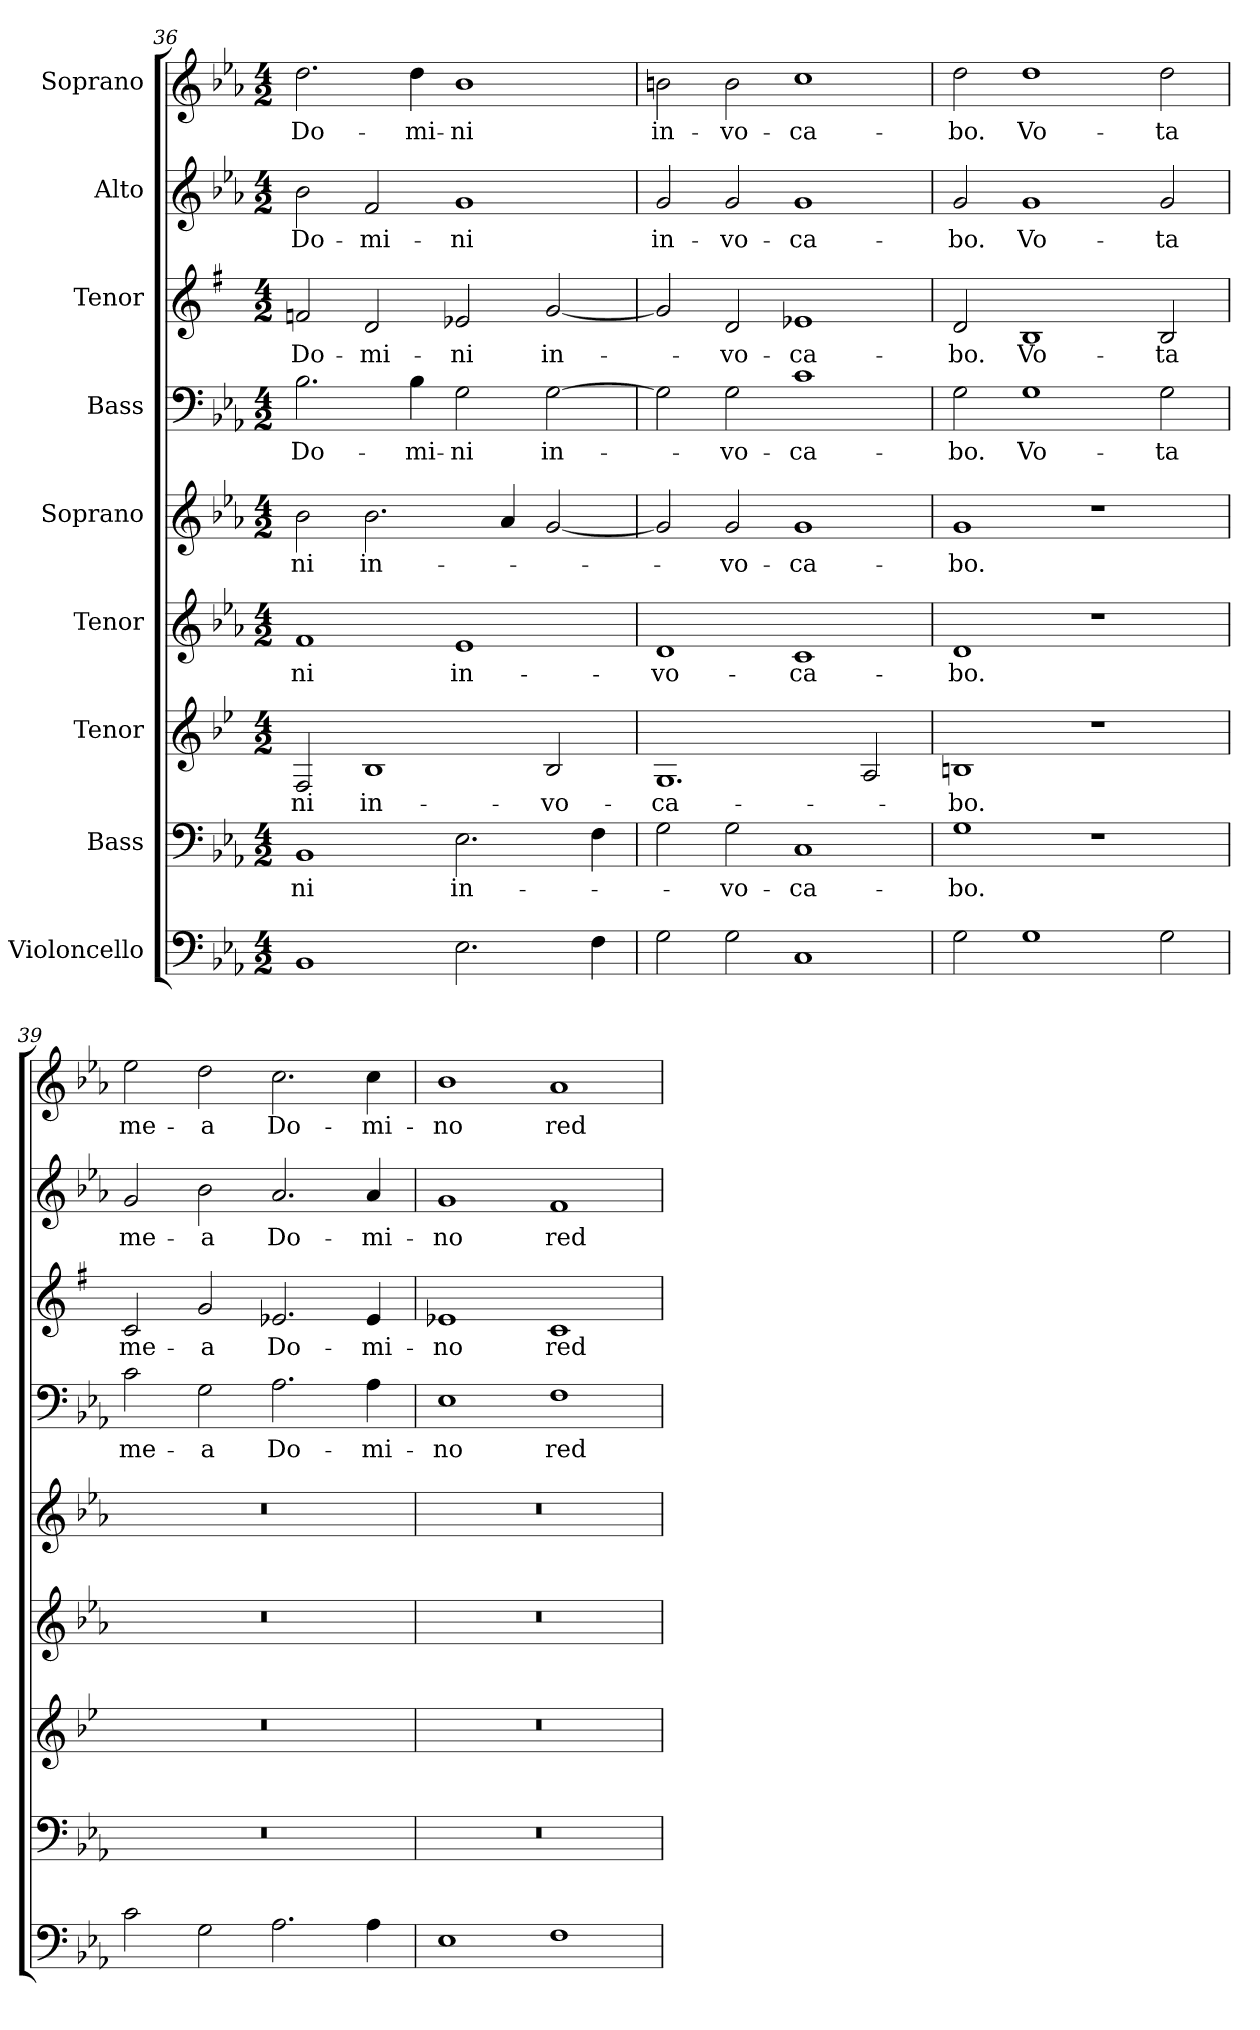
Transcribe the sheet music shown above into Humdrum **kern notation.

**kern	**kern	**text	**kern	**text	**kern	**text	**kern	**text	**kern	**text	**kern	**text	**kern	**text	**kern	**text
*part9	*part8	*part8	*part7	*part7	*part6	*part6	*part5	*part5	*part4	*part4	*part3	*part3	*part2	*part2	*part1	*part1
*staff9	*staff8	*staff8	*staff7	*staff7	*staff6	*staff6	*staff5	*staff5	*staff4	*staff4	*staff3	*staff3	*staff2	*staff2	*staff1	*staff1
*I"Violoncello	*I"Bass	*	*I"Tenor	*	*I"Tenor	*	*I"Soprano	*	*I"Bass	*	*I"Tenor	*	*I"Alto	*	*I"Soprano	*
*clefF4	*clefF4	*	*clefG2	*	*clefG2	*	*clefG2	*	*clefF4	*	*clefG2	*	*clefG2	*	*clefG2	*
*k[b-e-a-]	*k[b-e-a-]	*	*k[b-e-]	*	*k[b-e-a-]	*	*k[b-e-a-]	*	*k[b-e-a-]	*	*k[f#]	*	*k[b-e-a-]	*	*k[b-e-a-]	*
*M4/2	*M4/2	*	*M4/2	*	*M4/2	*	*M4/2	*	*M4/2	*	*M4/2	*	*M4/2	*	*M4/2	*
=36	=36	=36	=36	=36	=36	=36	=36	=36	=36	=36	=36	=36	=36	=36	=36	=36
1BB-	1BB-	-ni	2F/	-ni	1f	-ni	2b-\	-ni	2.B-\	Do-	2fn/	Do-	2b-\	Do-	2.dd\	Do-
.	.	.	1B-	in-	.	.	2.b-\	in-	.	.	2d/	-mi-	2f/	-mi-	.	.
.	.	.	.	.	.	.	.	.	4B-\	-mi-	.	.	.	.	4dd\	-mi-
2.E-\	2.E-\	in-	.	.	1e-	in-	.	.	2G\	-ni	2e-X/	-ni	1g	-ni	1b-	-ni
.	.	.	.	.	.	.	4a-/	.	.	.	.	.	.	.	.	.
.	.	.	2B-/	-vo-	.	.	[2g/	.	[2G\	in-	[2g/	in-	.	.	.	.
4F\	4F\	.	.	.	.	.	.	.	.	.	.	.	.	.	.	.
!!LO:PB:g=z
=37	=37	=37	=37	=37	=37	=37	=37	=37	=37	=37	=37	=37	=37	=37	=37	=37
2G\	2G\	.	1.G	-ca-	1d	-vo-	2g/]	.	2G\]	.	2g/]	.	2g/	in-	2bn\	in-
2G\	2G\	vo-	.	.	.	.	2g/	vo-	2G\	-vo-	2d/	-vo-	2g/	-vo-	2b\	-vo-
1C	1C	-ca-	.	.	1c	-ca-	1g	-ca-	1c	-ca-	1e-X	-ca-	1g	-ca-	1cc	-ca-
.	.	.	2A/	.	.	.	.	.	.	.	.	.	.	.	.	.
=38	=38	=38	=38	=38	=38	=38	=38	=38	=38	=38	=38	=38	=38	=38	=38	=38
2G\	1G	-bo.	1Bn	-bo.	1d	-bo.	1g	-bo.	2G\	-bo.	2d/	-bo.	2g/	-bo.	2dd\	-bo.
1G	.	.	.	.	.	.	.	.	1G	Vo-	1B	Vo-	1g	Vo-	1dd	Vo-
.	1r	.	1r	.	1r	.	1r	.	.	.	.	.	.	.	.	.
2G\	.	.	.	.	.	.	.	.	2G\	-ta	2B/	-ta	2g/	-ta	2dd\	-ta
=39	=39	=39	=39	=39	=39	=39	=39	=39	=39	=39	=39	=39	=39	=39	=39	=39
2c\	0r	.	0r	.	0r	.	0r	.	2c\	me-	2c/	me-	2g/	me-	2ee-\	me-
2G\	.	.	.	.	.	.	.	.	2G\	-a	2g/	-a	2b-\	-a	2dd\	-a
2.A-\	.	.	.	.	.	.	.	.	2.A-\	Do-	2.e-X/	Do-	2.a-/	Do-	2.cc\	Do-
4A-\	.	.	.	.	.	.	.	.	4A-\	-mi-	4e-/	-mi-	4a-/	-mi-	4cc\	-mi-
=40	=40	=40	=40	=40	=40	=40	=40	=40	=40	=40	=40	=40	=40	=40	=40	=40
1E-	0r	.	0r	.	0r	.	0r	.	1E-	-no	1e-X	-no	1g	-no	1b-	-no
1F	.	.	.	.	.	.	.	.	1F	red-	1c	red-	1f	red-	1a-	red-
=	=	=	=	=	=	=	=	=	=	=	=	=	=	=	=	=
*-	*-	*-	*-	*-	*-	*-	*-	*-	*-	*-	*-	*-	*-	*-	*-	*-
